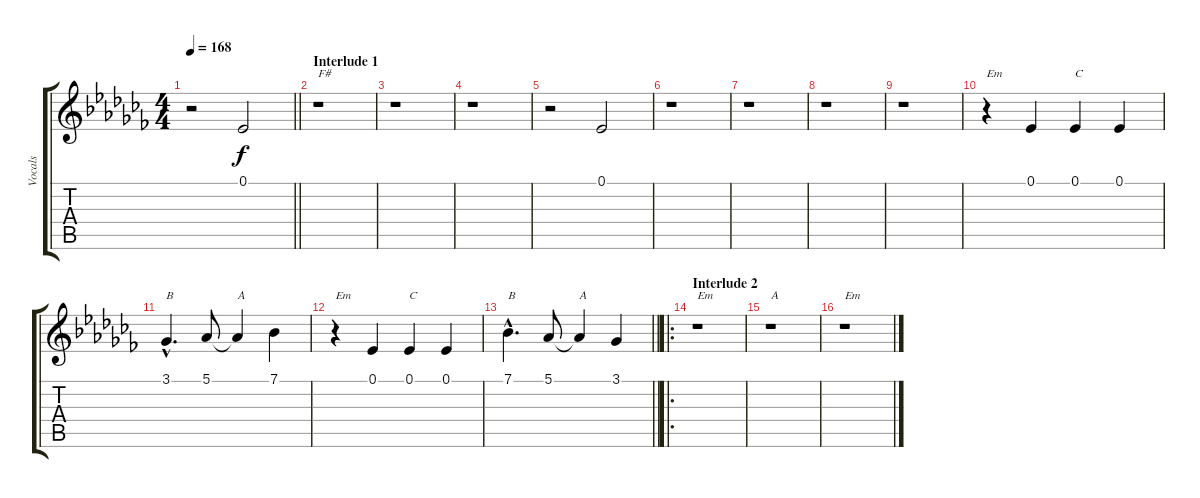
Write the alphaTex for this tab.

\track ("Vocals" "Vocals") {instrument sopranosax}
\staff {score tabs}
\tuning (Eb4 Bb3 Gb3 Db3 Ab2 Eb2) {hide}
\ts (4 4)
\tempo 168
\clef g2
\barLineRight lightlight
\ks abminor
r.2{dy f} 0.1.2 |
\section ("" "Interlude 1")
r.1{txt "F#"} |
r.1 |
r.1 |
r.2 0.1.2 |
r.1 |
r.1 |
r.1 |
r.1 |
r.4{txt "Em"} 0.1.4 0.1.4{txt "C"} 0.1.4 |
3.1{hac}.4{d txt "B"} 5.1.8 5.1{t}.4{txt "A"} 7.1.4 |
r.4{txt "Em"} 0.1.4 0.1.4{txt "C"} 0.1.4 |
\barLineRight lightlight
7.1{hac}.4{d txt "B"} 5.1.8 5.1{t}.4{txt "A"} 3.1.4 |
\ro
\section ("" "Interlude 2")
r.1{txt "Em"} |
r.1{txt "A"} |
r.1{txt "Em"}
